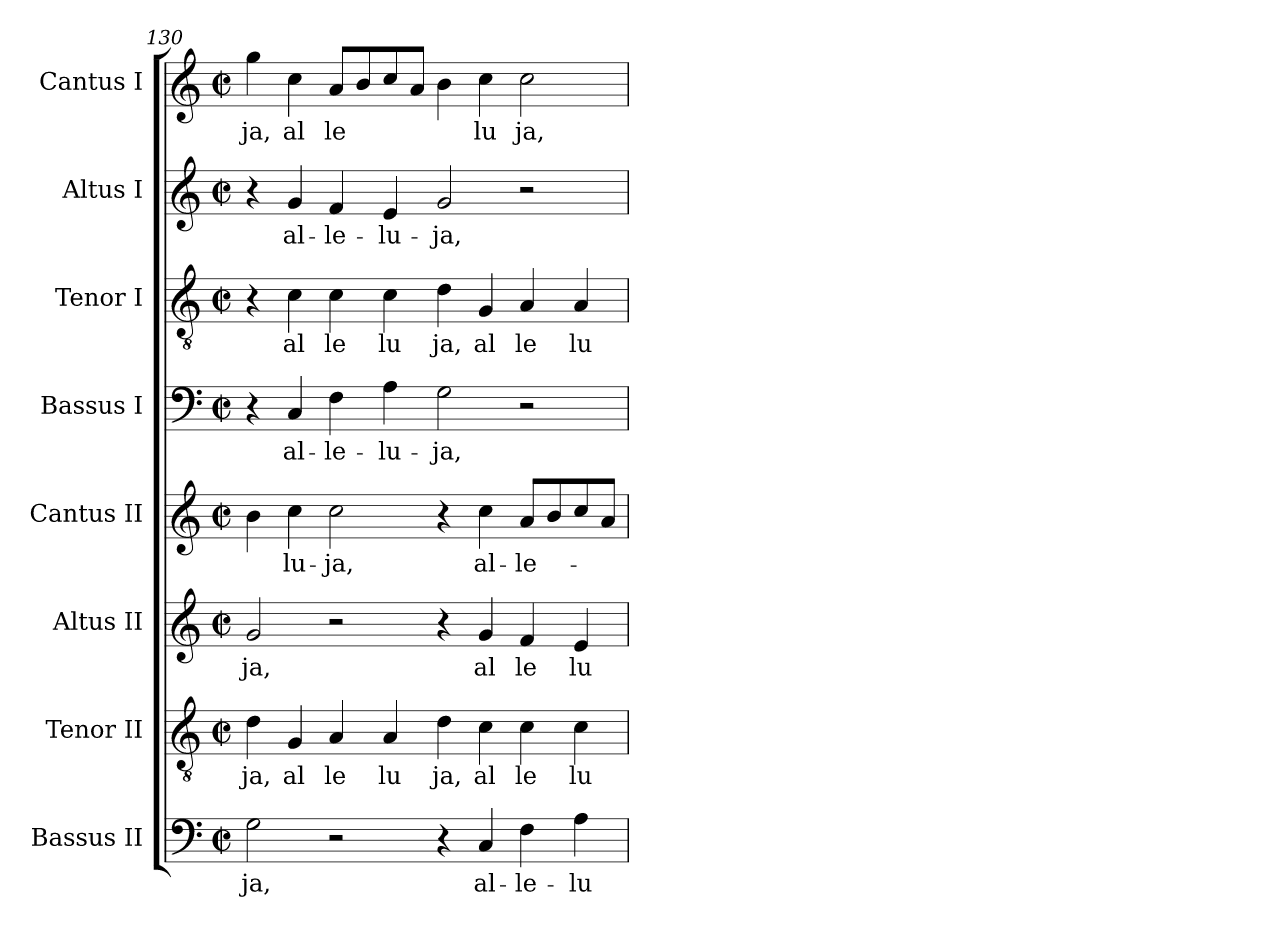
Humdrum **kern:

**kern	**text	**kern	**text	**kern	**text	**kern	**text	**kern	**text	**kern	**text	**kern	**text	**kern	**text
*part8	*part8	*part7	*part7	*part6	*part6	*part5	*part5	*part4	*part4	*part3	*part3	*part2	*part2	*part1	*part1
*staff8	*staff8	*staff7	*staff7	*staff6	*staff6	*staff5	*staff5	*staff4	*staff4	*staff3	*staff3	*staff2	*staff2	*staff1	*staff1
*I"Bassus II	*	*I"Tenor II	*	*I"Altus II	*	*I"Cantus II	*	*I"Bassus I	*	*I"Tenor I	*	*I"Altus I	*	*I"Cantus I	*
!!LO:LB:g=z
*clefF4	*	*clefGv2	*	*clefG2	*	*clefG2	*	*clefF4	*	*clefGv2	*	*clefG2	*	*clefG2	*
*M2/2	*	*M2/2	*	*M2/2	*	*M2/2	*	*M2/2	*	*M2/2	*	*M2/2	*	*M2/2	*
*met(c|)	*	*met(c|)	*	*met(c|)	*	*met(c|)	*	*met(c|)	*	*met(c|)	*	*met(c|)	*	*met(c|)	*
=130	=130	=130	=130	=130	=130	=130	=130	=130	=130	=130	=130	=130	=130	=130	=130
!	!LO:LY:b:cj	!	!LO:LY:b:cj	!	!LO:LY:b:cj	!	!	!	!	!	!	!	!	!	!LO:LY:b:cj
2G\	ja,	4d\	ja,	2g/	ja,	4b\	.	4r	.	4r	.	4r	.	4gg\	ja,
!	!	!	!LO:LY:b:cj	!	!	!	!LO:LY:b:cj	!	!LO:LY:b:cj	!	!LO:LY:b:cj	!	!LO:LY:b:cj	!	!LO:LY:b:cj
.	.	4G/	al	.	.	4cc\	-lu-	4C/	al-	4c\	al	4g/	al-	4cc\	al
!	!	!	!LO:LY:b:cj	!	!	!	!LO:LY:b:cj	!	!LO:LY:b:cj	!	!LO:LY:b:cj	!	!LO:LY:b:cj	!	!LO:LY:b:cj
2r	.	4A/	le	2r	.	2cc\	-ja,	4F\	-le-	4c\	le	4f/	-le-	8a/L	le
.	.	.	.	.	.	.	.	.	.	.	.	.	.	8b/	.
!	!	!	!LO:LY:b:cj	!	!	!	!	!	!LO:LY:b:cj	!	!LO:LY:b:cj	!	!LO:LY:b:cj	!	!
.	.	4A/	lu	.	.	.	.	4A\	-lu-	4c\	lu	4e/	-lu-	8cc/	.
.	.	.	.	.	.	.	.	.	.	.	.	.	.	8a/J	.
!	!	!	!LO:LY:b:cj	!	!	!	!	!	!LO:LY:b:cj	!	!LO:LY:b:cj	!	!LO:LY:b:cj	!	!
4r	.	4d\	ja,	4r	.	4r	.	2G\	-ja,	4d\	ja,	2g/	-ja,	4b\	.
!	!LO:LY:b:cj	!	!LO:LY:b:cj	!	!LO:LY:b:cj	!	!LO:LY:b:cj	!	!	!	!LO:LY:b:cj	!	!	!	!LO:LY:b:cj
4C/	al-	4c\	al	4g/	al	4cc\	al-	.	.	4G/	al	.	.	4cc\	lu
!	!LO:LY:b:cj	!	!LO:LY:b:cj	!	!LO:LY:b:cj	!	!LO:LY:b:cj	!	!	!	!LO:LY:b:cj	!	!	!	!LO:LY:b:cj
4F\	-le-	4c\	le	4f/	le	8a/L	-le-	2r	.	4A/	le	2r	.	2cc\	ja,
.	.	.	.	.	.	8b/	.	.	.	.	.	.	.	.	.
!	!LO:LY:b:cj	!	!LO:LY:b:cj	!	!LO:LY:b:cj	!	!	!	!	!	!LO:LY:b:cj	!	!	!	!
4A\	-lu-	4c\	lu	4e/	lu	8cc/	.	.	.	4A/	lu	.	.	.	.
.	.	.	.	.	.	8a/J	.	.	.	.	.	.	.	.	.
=	=	=	=	=	=	=	=	=	=	=	=	=	=	=	=
*-	*-	*-	*-	*-	*-	*-	*-	*-	*-	*-	*-	*-	*-	*-	*-
